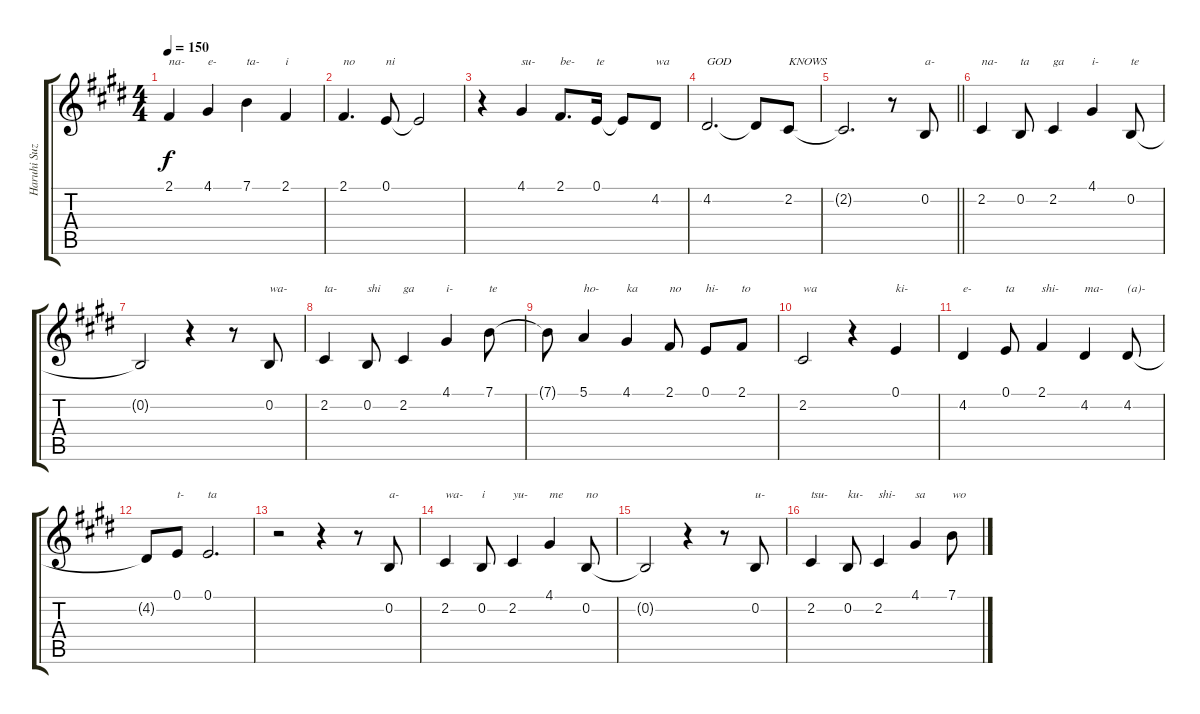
\track ("Haruhi Suzumiya (Voice)" "Haruhi Suz") {instrument lead2sawtooth}
\staff {score tabs}
\tuning (E4 B3 G3 D3 A2 E2) {hide}
\ts (4 4)
\tempo 150
\clef g2
\ks c#minor
2.1.4{txt "na-" dy f} 4.1.4{txt "e-"} 7.1.4{txt "ta-"} 2.1.4{txt "i"} |
2.1.4{d txt "no"} 0.1.8{txt "ni"} 0.1{t}.2 |
r.4 4.1.4{txt "su-"} 2.1.8{d txt "be-"} 0.1.16{txt "te"} 0.1{t}.8 4.2.8{txt "wa"} |
4.2.2{d txt "GOD"} 4.2{t}.8 2.2.8{txt "KNOWS"} |
\barLineRight lightlight
2.2{t}.2{d} r.8 0.2.8{txt "a-"} |
2.2.4{txt "na-"} 0.2.8{txt "ta"} 2.2.4{txt "ga"} 4.1.4{txt "i-"} 0.2.8{txt "te"} |
0.2{t}.2 r.4 r.8 0.2.8{txt "wa-"} |
2.2.4{txt "ta-"} 0.2.8{txt "shi"} 2.2.4{txt "ga"} 4.1.4{txt "i-"} 7.1.8{txt "te"} |
7.1{t}.8 5.1.4{txt "ho-"} 4.1.4{txt "ka"} 2.1.8{txt "no"} 0.1.8{txt "hi-"} 2.1.8{txt "to"} |
2.2.2{txt "wa"} r.4 0.1.4{txt "ki-"} |
4.2.4{txt "e-"} 0.1.8{txt "ta"} 2.1.4{txt "shi-"} 4.2.4{txt "ma-"} 4.2.8{txt "(a)-"} |
4.2{t}.8 0.1.8{txt "t-"} 0.1.2{d txt "ta"} |
r.2 r.4 r.8 0.2.8{txt "a-"} |
2.2.4{txt "wa-"} 0.2.8{txt "i"} 2.2.4{txt "yu-"} 4.1.4{txt "me"} 0.2.8{txt "no"} |
0.2{t}.2 r.4 r.8 0.2.8{txt "u-"} |
2.2.4{txt "tsu-"} 0.2.8{txt "ku-"} 2.2.4{txt "shi-"} 4.1.4{txt "sa"} 7.1.8{txt "wo"}
